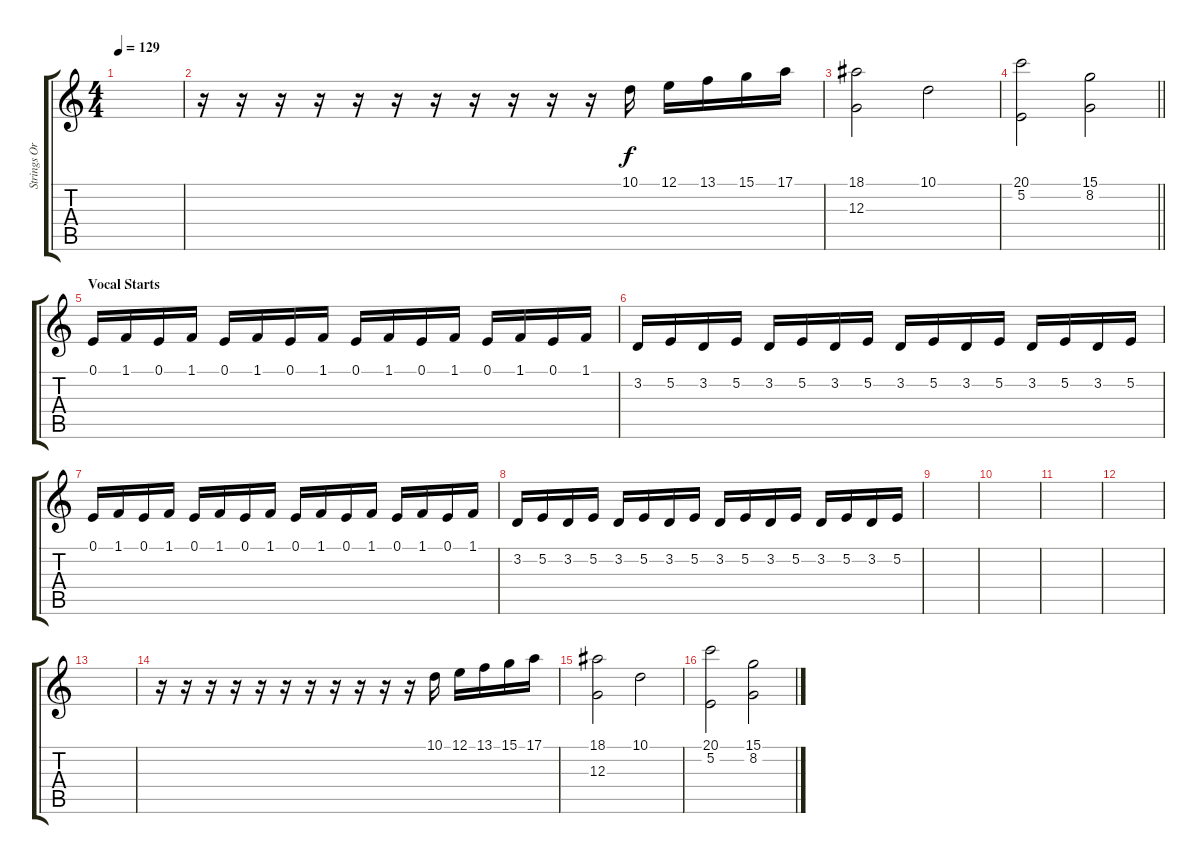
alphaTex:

\track ("Strings Orchestra" "Strings Or") {instrument stringensemble1}
\staff {score tabs}
\tuning (E4 B3 G3 D3 A2 E2) {hide}
\ts (4 4)
\tempo 129
\clef g2
\ks c
|
r.16 r.16 r.16 r.16 r.16 r.16 r.16 r.16 r.16 r.16 r.16 10.1.16 12.1.16 13.1.16 15.1.16 17.1.16 |
(18.1 12.3).2 10.1.2 |
\barLineRight lightlight
(20.1 5.2).2 (15.1 8.2).2 |
\section ("" "Vocal Starts")
0.1.16 1.1.16 0.1.16 1.1.16 0.1.16 1.1.16 0.1.16 1.1.16 0.1.16 1.1.16 0.1.16 1.1.16 0.1.16 1.1.16 0.1.16 1.1.16 |
3.2.16 5.2.16 3.2.16 5.2.16 3.2.16 5.2.16 3.2.16 5.2.16 3.2.16 5.2.16 3.2.16 5.2.16 3.2.16 5.2.16 3.2.16 5.2.16 |
0.1.16 1.1.16 0.1.16 1.1.16 0.1.16 1.1.16 0.1.16 1.1.16 0.1.16 1.1.16 0.1.16 1.1.16 0.1.16 1.1.16 0.1.16 1.1.16 |
3.2.16 5.2.16 3.2.16 5.2.16 3.2.16 5.2.16 3.2.16 5.2.16 3.2.16 5.2.16 3.2.16 5.2.16 3.2.16 5.2.16 3.2.16 5.2.16 |
|
|
|
|
|
r.16 r.16 r.16 r.16 r.16 r.16 r.16 r.16 r.16 r.16 r.16 10.1.16 12.1.16 13.1.16 15.1.16 17.1.16 |
(18.1 12.3).2 10.1.2 |
(20.1 5.2).2 (15.1 8.2).2
